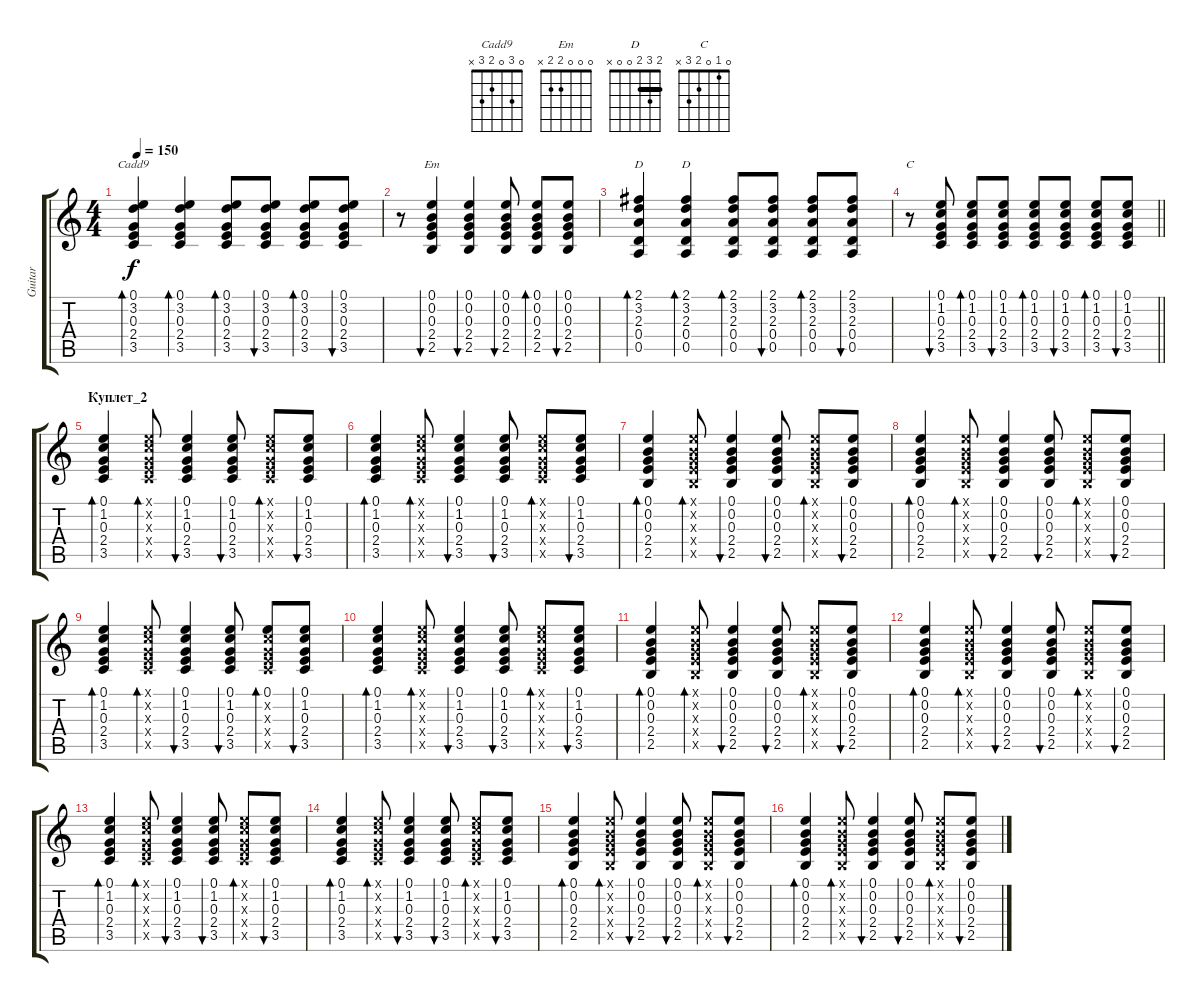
\track ("Guitar" "Guitar") {instrument acousticguitarsteel}
\staff {score tabs}
\tuning (E4 B3 G3 D3 A2 E2) {hide}
\chord ("Cadd9" 0 3 0 2 3 x)
\chord ("Em" 0 0 0 2 2 x)
\chord ("D" 2 3 2 0 x x) {barre 2}
\chord ("D" 2 3 2 0 0 x) {barre 2}
\chord ("C" 0 1 0 2 3 x)
\ts (4 4)
\tempo 150
\clef g2
\ks c
(0.1 3.2 0.3 2.4 3.5).4{bd 60 ch "Cadd9" dy f} (0.1 3.2 0.3 2.4 3.5).4{bd 60} (0.1 3.2 0.3 2.4 3.5).8{bd 60} (0.1 3.2 0.3 2.4 3.5).8{bu 60} (0.1 3.2 0.3 2.4 3.5).8{bd 60} (0.1 3.2 0.3 2.4 3.5).8{bu 60} |
r.8 (0.1 0.2 0.3 2.4 2.5).4{bu 60 ch "Em"} (0.1 0.2 0.3 2.4 2.5).4{bu 60} (0.1 0.2 0.3 2.4 2.5).8{bu 60} (0.1 0.2 0.3 2.4 2.5).8{bd 60} (0.1 0.2 0.3 2.4 2.5).8{bu 60} |
(2.1 3.2 2.3 0.4 0.5).4{bd 60 ch "D"} (2.1 3.2 2.3 0.4 0.5).4{bd 60 ch "D"} (2.1 3.2 2.3 0.4 0.5).8{bd 60} (2.1 3.2 2.3 0.4 0.5).8{bu 60} (2.1 3.2 2.3 0.4 0.5).8{bd 60} (2.1 3.2 2.3 0.4 0.5).8{bu 60} |
\barLineRight lightlight
r.8{ch "C"} (0.1 1.2 0.3 2.4 3.5).8{bu 60} (0.1 1.2 0.3 2.4 3.5).8{bd 60} (0.1 1.2 0.3 2.4 3.5).8{bu 60} (0.1 1.2 0.3 2.4 3.5).8{bd 60} (0.1 1.2 0.3 2.4 3.5).8{bu 60} (0.1 1.2 0.3 2.4 3.5).8{bd 60} (0.1 1.2 0.3 2.4 3.5).8{bu 60} |
\section ("" "Куплет_2")
(0.1 1.2 0.3 2.4 3.5).4{bd 60} (0.1{x} 1.2{x} 0.3{x} 2.4{x} 3.5{x}).8{bd 60} (0.1 1.2 0.3 2.4 3.5).4{bu 60} (0.1 1.2 0.3 2.4 3.5).8{bu 60} (0.1{x} 1.2{x} 0.3{x} 2.4{x} 3.5{x}).8{bd 60} (0.1 1.2 0.3 2.4 3.5).8{bu 60} |
(0.1 1.2 0.3 2.4 3.5).4{bd 60} (0.1{x} 1.2{x} 0.3{x} 2.4{x} 3.5{x}).8{bd 60} (0.1 1.2 0.3 2.4 3.5).4{bu 60} (0.1 1.2 0.3 2.4 3.5).8{bu 60} (0.1{x} 1.2{x} 0.3{x} 2.4{x} 3.5{x}).8{bd 60} (0.1 1.2 0.3 2.4 3.5).8{bu 60} |
(0.1 0.2 0.3 2.4 2.5).4{bd 60} (0.1{x} 0.2{x} 0.3{x} 2.4{x} 2.5{x}).8{bd 60} (0.1 0.2 0.3 2.4 2.5).4{bu 60} (0.1 0.2 0.3 2.4 2.5).8{bu 60} (0.1{x} 0.2{x} 0.3{x} 2.4{x} 2.5{x}).8{bd 60} (0.1 0.2 0.3 2.4 2.5).8{bu 60} |
(0.1 0.2 0.3 2.4 2.5).4{bd 60} (0.1{x} 0.2{x} 0.3{x} 2.4{x} 2.5{x}).8{bd 60} (0.1 0.2 0.3 2.4 2.5).4{bu 60} (0.1 0.2 0.3 2.4 2.5).8{bu 60} (0.1{x} 0.2{x} 0.3{x} 2.4{x} 2.5{x}).8{bd 60} (0.1 0.2 0.3 2.4 2.5).8{bu 60} |
(0.1 1.2 0.3 2.4 3.5).4{bd 60} (0.1{x} 1.2{x} 0.3{x} 2.4{x} 3.5{x}).8{bd 60} (0.1 1.2 0.3 2.4 3.5).4{bu 60} (0.1 1.2 0.3 2.4 3.5).8{bu 60} (0.1 1.2{x} 0.3{x} 2.4{x} 3.5{x}).8{bd 60} (0.1 1.2 0.3 2.4 3.5).8{bu 60} |
(0.1 1.2 0.3 2.4 3.5).4{bd 60} (0.1{x} 1.2{x} 0.3{x} 2.4{x} 3.5{x}).8{bd 60} (0.1 1.2 0.3 2.4 3.5).4{bu 60} (0.1 1.2 0.3 2.4 3.5).8{bu 60} (0.1{x} 1.2{x} 0.3{x} 2.4{x} 3.5{x}).8{bd 60} (0.1 1.2 0.3 2.4 3.5).8{bu 60} |
(0.1 0.2 0.3 2.4 2.5).4{bd 60} (0.1{x} 0.2{x} 0.3{x} 2.4{x} 2.5{x}).8{bd 60} (0.1 0.2 0.3 2.4 2.5).4{bu 60} (0.1 0.2 0.3 2.4 2.5).8{bu 60} (0.1{x} 0.2{x} 0.3{x} 2.4{x} 2.5{x}).8{bd 60} (0.1 0.2 0.3 2.4 2.5).8{bu 60} |
(0.1 0.2 0.3 2.4 2.5).4{bd 60} (0.1{x} 0.2{x} 0.3{x} 2.4{x} 2.5{x}).8{bd 60} (0.1 0.2 0.3 2.4 2.5).4{bu 60} (0.1 0.2 0.3 2.4 2.5).8{bu 60} (0.1{x} 0.2{x} 0.3{x} 2.4{x} 2.5{x}).8{bd 60} (0.1 0.2 0.3 2.4 2.5).8{bu 60} |
(0.1 1.2 0.3 2.4 3.5).4{bd 60} (0.1{x} 1.2{x} 0.3{x} 2.4{x} 3.5{x}).8{bd 60} (0.1 1.2 0.3 2.4 3.5).4{bu 60} (0.1 1.2 0.3 2.4 3.5).8{bu 60} (0.1{x} 1.2{x} 0.3{x} 2.4{x} 3.5{x}).8{bd 60} (0.1 1.2 0.3 2.4 3.5).8{bu 60} |
(0.1 1.2 0.3 2.4 3.5).4{bd 60} (0.1{x} 1.2{x} 0.3{x} 2.4{x} 3.5{x}).8{bd 60} (0.1 1.2 0.3 2.4 3.5).4{bu 60} (0.1 1.2 0.3 2.4 3.5).8{bu 60} (0.1{x} 1.2{x} 0.3{x} 2.4{x} 3.5{x}).8{bd 60} (0.1 1.2 0.3 2.4 3.5).8{bu 60} |
(0.1 0.2 0.3 2.4 2.5).4{bd 60} (0.1{x} 0.2{x} 0.3{x} 2.4{x} 2.5{x}).8{bd 60} (0.1 0.2 0.3 2.4 2.5).4{bu 60} (0.1 0.2 0.3 2.4 2.5).8{bu 60} (0.1{x} 0.2{x} 0.3{x} 2.4{x} 2.5{x}).8{bd 60} (0.1 0.2 0.3 2.4 2.5).8{bu 60} |
(0.1 0.2 0.3 2.4 2.5).4{bd 60} (0.1{x} 0.2{x} 0.3{x} 2.4{x} 2.5{x}).8{bd 60} (0.1 0.2 0.3 2.4 2.5).4{bu 60} (0.1 0.2 0.3 2.4 2.5).8{bu 60} (0.1{x} 0.2{x} 0.3{x} 2.4{x} 2.5{x}).8{bd 60} (0.1 0.2 0.3 2.4 2.5).8{bu 60}
